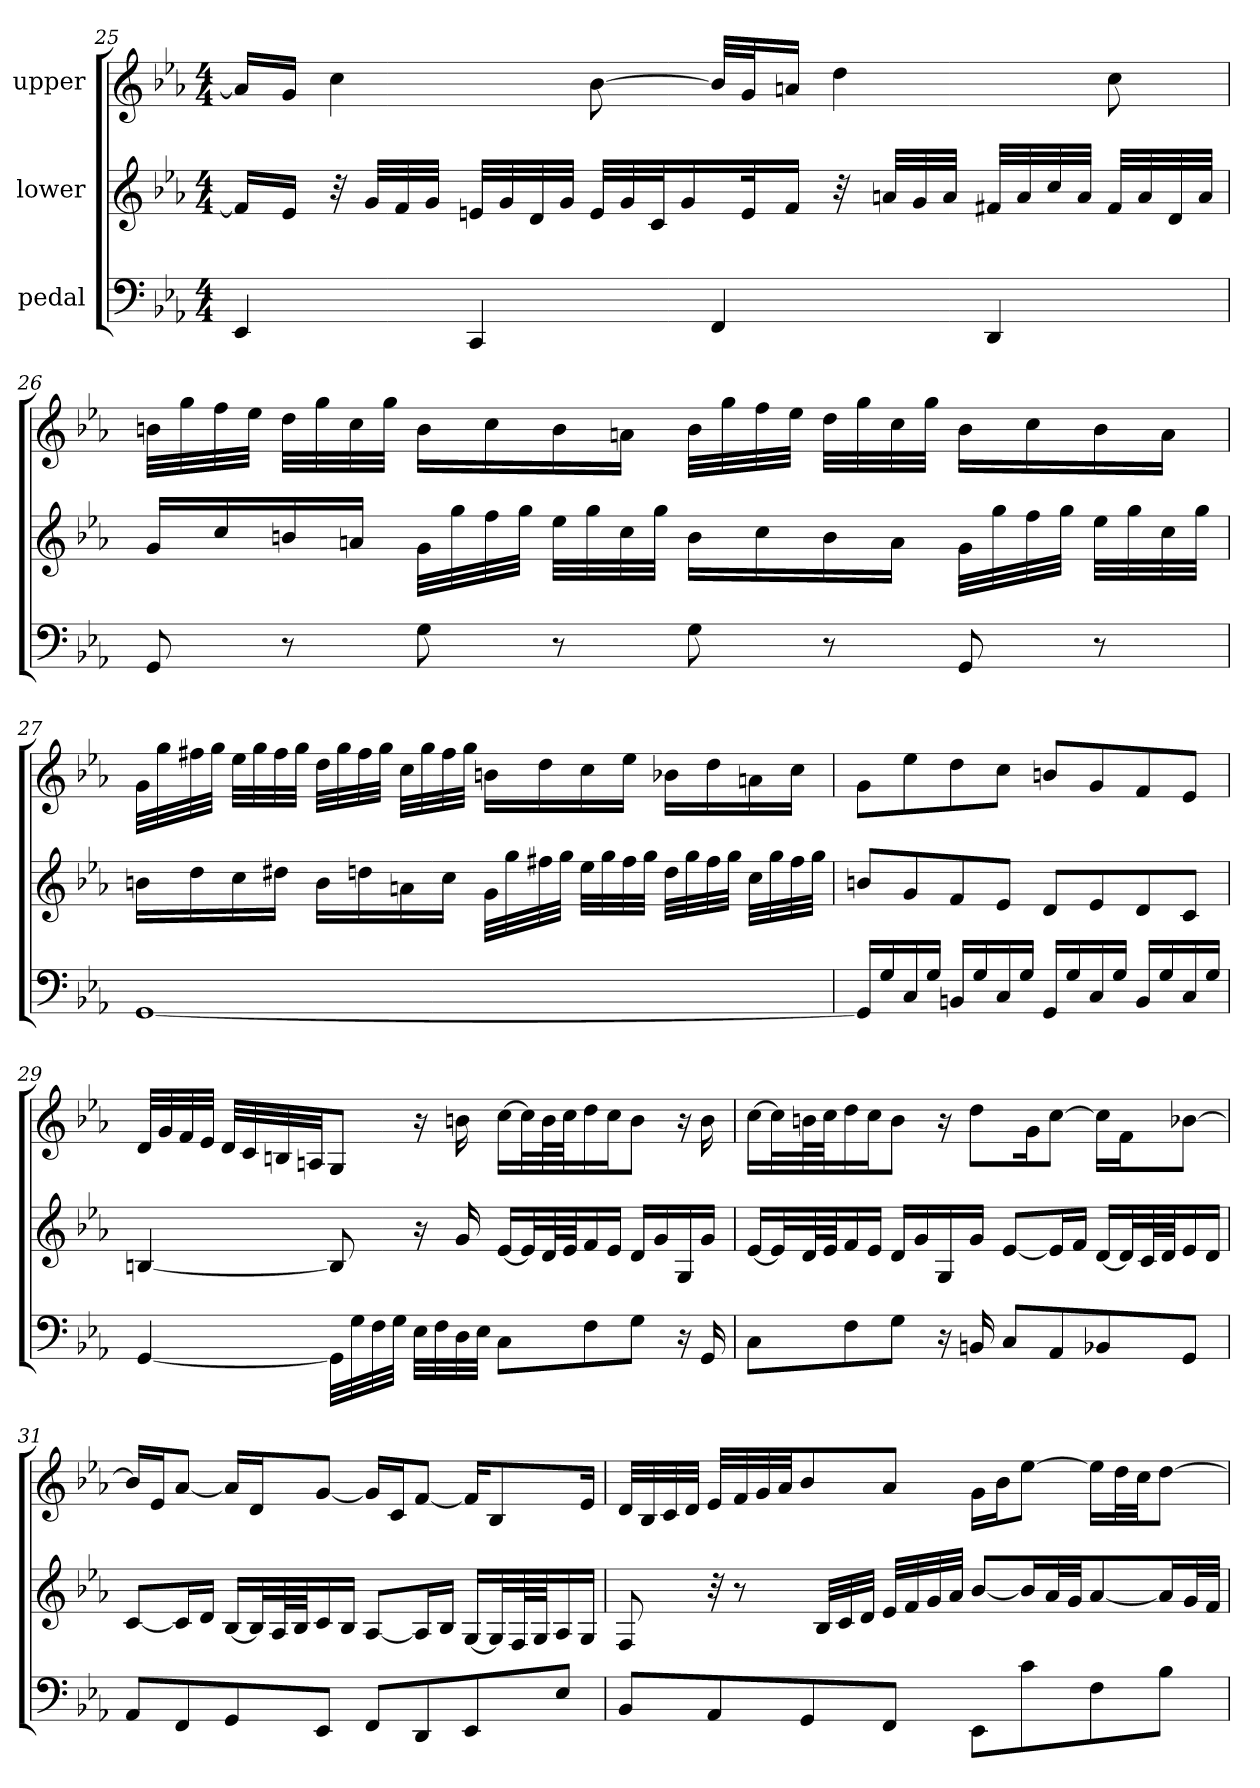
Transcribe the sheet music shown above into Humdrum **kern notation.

**kern	**kern	**kern
*part3	*part2	*part1
*staff3	*staff2	*staff1
*I"pedal	*I"lower	*I"upper
!!LO:LB:g=z
*clefF4	*clefG2	*clefG2
*k[b-e-a-]	*k[b-e-a-]	*k[b-e-a-]
*E-:	*E-:	*E-:
*M4/4	*M4/4	*M4/4
=25	=25	=25
4EE-/	16f/LL]	16a-/LL]
.	16e-/JJ	16g/JJ
.	32r	4cc\
.	32g/LLL	.
.	32f/	.
.	32g/JJJ	.
4CC/	32en/LLL	.
.	32g/	.
.	32d/	.
.	32g/JJJ	.
.	32e/LLL	[8b-\
.	32g/	.
.	32c/J	.
.	16g/	.
4FF/	.	32b-/LLL]
.	32e/k	32g/J
.	16f/JJ	16an/JJ
.	32r	4dd\
.	32an/LLL	.
.	32g/	.
.	32a/JJJ	.
4DD/	32f#X/LLL	.
.	32a/	.
.	32cc/	.
.	32a/JJJ	.
.	32f#/LLL	8cc\
.	32a/	.
.	32d/	.
.	32a/JJJ	.
!!LO:LB:g=z
=26	=26	=26
8GG/	16g/LL	32bn\LLL
.	.	32gg\
.	16cc/	32ff\
.	.	32ee-\JJJ
8r	16bn/	32dd\LLL
.	.	32gg\
.	16an/JJ	32cc\
.	.	32gg\JJJ
8G\	32g\LLL	16b\LL
.	32gg\	.
.	32ff\	16cc\
.	32gg\JJJ	.
8r	32ee-\LLL	16b\
.	32gg\	.
.	32cc\	16an\JJ
.	32gg\JJJ	.
8G\	16b\LL	32b\LLL
.	.	32gg\
.	16cc\	32ff\
.	.	32ee-\JJJ
8r	16b\	32dd\LLL
.	.	32gg\
.	16a\JJ	32cc\
.	.	32gg\JJJ
8GG/	32g\LLL	16b\LL
.	32gg\	.
.	32ff\	16cc\
.	32gg\JJJ	.
8r	32ee-\LLL	16b\
.	32gg\	.
.	32cc\	16a\JJ
.	32gg\JJJ	.
!!LO:PB:g=z
=27	=27	=27
[1GG	16bn\LL	32g\LLL
.	.	32gg\
.	16dd\	32ff#X\
.	.	32gg\JJJ
.	16cc\	32ee-\LLL
.	.	32gg\
.	16dd#X\JJ	32ff#\
.	.	32gg\JJJ
.	16b\LL	32dd\LLL
.	.	32gg\
.	16ddn\	32ff#\
.	.	32gg\JJJ
.	16an\	32cc\LLL
.	.	32gg\
.	16cc\JJ	32ff#\
.	.	32gg\JJJ
.	32g\LLL	16bn\LL
.	32gg\	.
.	32ff#X\	16dd\
.	32gg\JJJ	.
.	32ee-\LLL	16cc\
.	32gg\	.
.	32ff#\	16ee-\JJ
.	32gg\JJJ	.
.	32dd\LLL	16b-X\LL
.	32gg\	.
.	32ff#\	16dd\
.	32gg\JJJ	.
.	32cc\LLL	16an\
.	32gg\	.
.	32ff#\	16cc\JJ
.	32gg\JJJ	.
!!LO:LB:g=z
=28	=28	=28
16GG/LL]	8bn/L	8g\L
16G/	.	.
16C/	8g/	8ee-\
16G/JJ	.	.
16BBn/LL	8f/	8dd\
16G/	.	.
16C/	8e-/J	8cc\J
16G/JJ	.	.
16GG/LL	8d/L	8bn/L
16G/	.	.
16C/	8e-/	8g/
16G/JJ	.	.
16BB/LL	8d/	8f/
16G/	.	.
16C/	8c/J	8e-/J
16G/JJ	.	.
=29	=29	=29
[4GG/	[4Bn/	32d/LLL
.	.	32g/
.	.	32f/
.	.	32e-/JJJ
.	.	32d/LLL
.	.	32c/
.	.	32Bn/
.	.	32An/JJ
32GG\LLL]	8B/]	8G/J
32G\	.	.
32F\	.	.
32G\JJJ	.	.
32E-\LLL	16r	16r
32F\	.	.
32D\	16g/	16bn\
32E-\JJJ	.	.
8C\L	[16e-/LL	[16cc\LL
.	32e-/L]	32cc\L]
.	64d/L	64b\L
.	64e-/JJ	64cc\JJ
8F\	16f/	16dd\
.	16e-/JJ	16cc\J
8G\J	16d/LL	8b\J
.	16g/	.
16r	16G/	16r
16GG/	16g/JJ	16b\
!!LO:LB:g=z
=30	=30	=30
8C\L	[16e-/LL	[16cc\LL
.	32e-/L]	32cc\L]
.	64d/L	64bn\L
.	64e-/JJ	64cc\JJ
8F\	16f/	16dd\
.	16e-/JJ	16cc\J
8G\J	16d/LL	8b\J
.	16g/	.
16r	16G/	16r
16BBn/	16g/JJ	8dd\L
8C/L	[8e-/L	.
.	.	16g\k
8AA-/	16e-/L]	[8cc\J
.	16f/JJ	.
8BB-X/	[16d/LL	16cc\LL]
.	32d/L]	16f\J
.	64c/L	.
.	64d/JJ	.
8GG/J	16e-/	[8b-X\J
.	16d/JJ	.
=31	=31	=31
8AA-/L	[8c/L	16b-/LL]
.	.	16e-/J
8FF/	16c/L]	[8a-/J
.	16d/JJ	.
8GG/	[16B-/LL	16a-/LL]
.	32B-/L]	16d/J
.	64A-/L	.
.	64B-/JJ	.
8EE-/J	16c/	[8g/J
.	16B-/JJ	.
8FF/L	[8A-/L	16g/LL]
.	.	16c/J
8DD/	16A-/L]	[8f/J
.	16B-/JJ	.
8EE-/	[16G/LL	16f/KL]
.	32G/L]	8B-/
.	64F/L	.
.	64G/JJ	.
8E-/J	16A-/	.
.	16G/JJ	16e-/Jk
!!LO:LB:g=z
=32	=32	=32
8BB-/L	8F/	32d/LLL
.	.	32B-/
.	.	32c/
.	.	32d/JJJ
8AA-/	32r	32e-/LLL
.	8r	32f/
.	.	32g/
.	.	32a-/JJ
8GG/	.	8b-/
.	32B-/LLL	.
.	32c/	.
.	32d/JJJ	.
8FF/J	32e-/LLL	8a-/J
.	32f/	.
.	32g/	.
.	32a-/JJJ	.
8EE-\L	[8b-/L	16g\LL
.	.	16b-\J
8c\	16b-/L]	[8ee-\J
.	32a-/L	.
.	32g/JJ	.
8F\	[8a-/	16ee-\LL]
.	.	32dd\L
.	.	32cc\JJ
8B-\J	16a-/L]	[8dd\J
.	32g/L	.
.	32f/JJJ	.
=	=	=
*-	*-	*-
